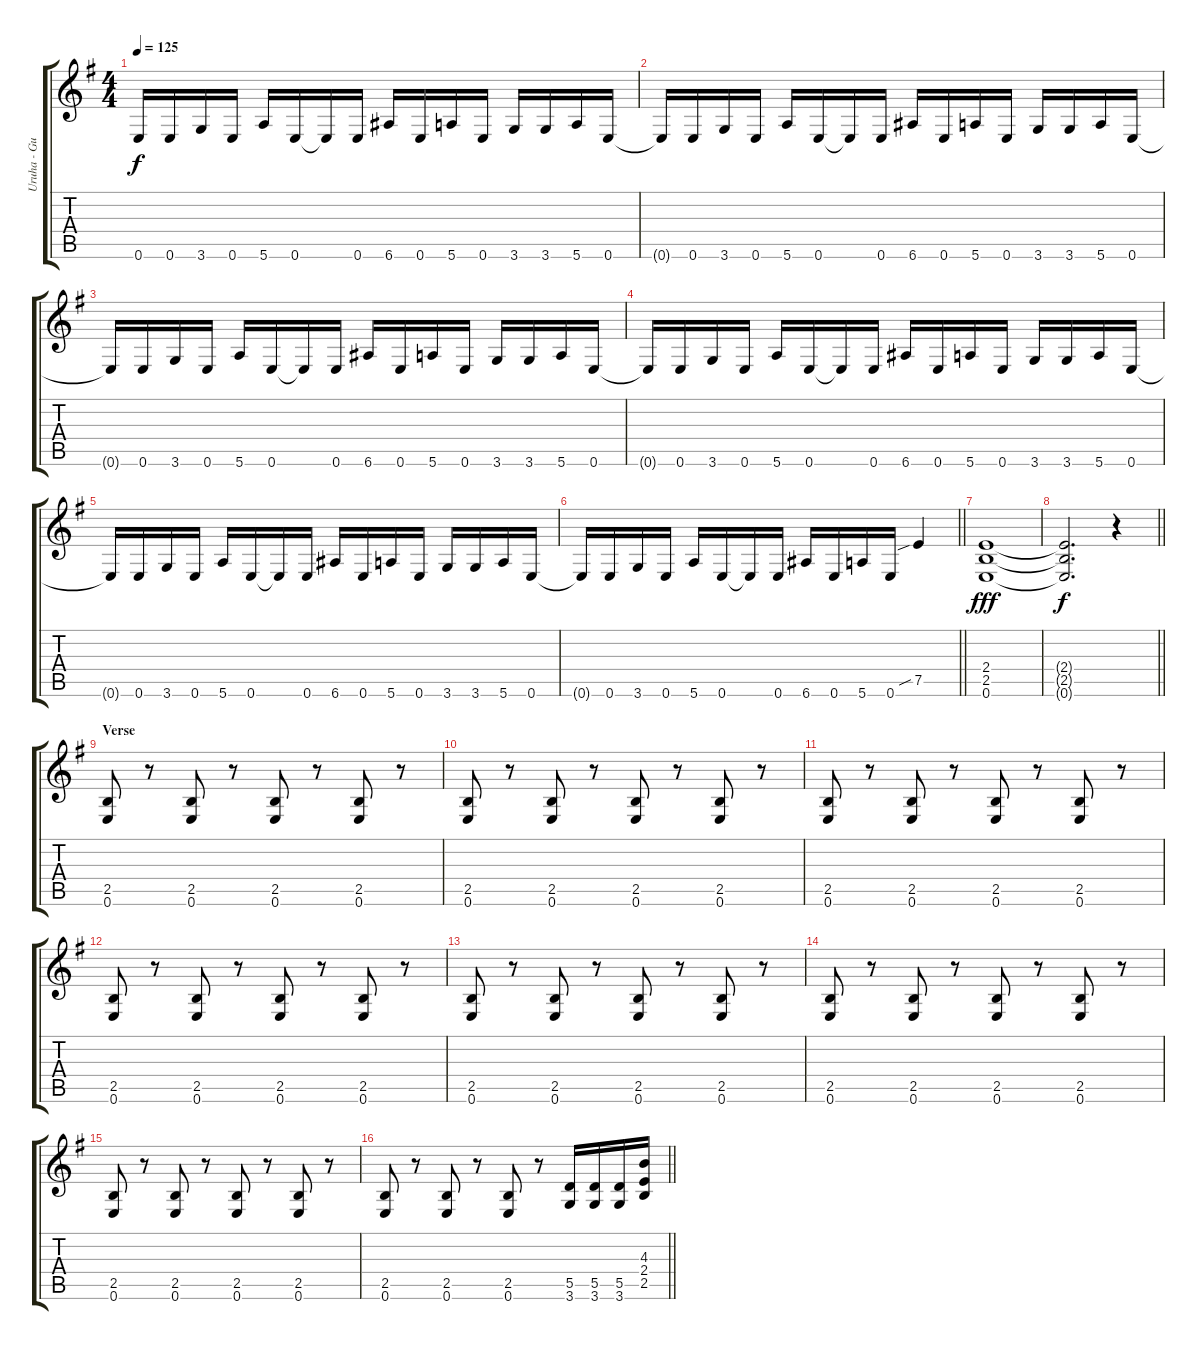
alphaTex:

\track ("Uruha - Guitar 1" "Uruha - Gu") {instrument distortionguitar}
\staff {score tabs}
\tuning (E4 B3 G3 D3 A2 E2) {hide}
\ts (4 4)
\tempo 125
\clef g2
\ks eminor
0.6{t}.16{dy f} 0.6.16 3.6.16 0.6.16 5.6.16 0.6.16 0.6{t}.16 0.6.16 6.6.16 0.6.16 5.6.16 0.6.16 3.6.16 3.6.16 5.6.16 0.6.16 |
0.6{t}.16 0.6.16 3.6.16 0.6.16 5.6.16 0.6.16 0.6{t}.16 0.6.16 6.6.16 0.6.16 5.6.16 0.6.16 3.6.16 3.6.16 5.6.16 0.6.16 |
0.6{t}.16 0.6.16 3.6.16 0.6.16 5.6.16 0.6.16 0.6{t}.16 0.6.16 6.6.16 0.6.16 5.6.16 0.6.16 3.6.16 3.6.16 5.6.16 0.6.16 |
0.6{t}.16 0.6.16 3.6.16 0.6.16 5.6.16 0.6.16 0.6{t}.16 0.6.16 6.6.16 0.6.16 5.6.16 0.6.16 3.6.16 3.6.16 5.6.16 0.6.16 |
0.6{t}.16 0.6.16 3.6.16 0.6.16 5.6.16 0.6.16 0.6{t}.16 0.6.16 6.6.16 0.6.16 5.6.16 0.6.16 3.6.16 3.6.16 5.6.16 0.6.16 |
\barLineRight lightlight
0.6{t}.16 0.6.16 3.6.16 0.6.16 5.6.16 0.6.16 0.6{t}.16 0.6.16 6.6.16 0.6.16 5.6.16 0.6.16 7.5{sib}.4 |
(2.4 2.5 0.6).1{dy fff} |
\barLineRight lightlight
(2.4{t} 2.5{t} 0.6{t}).2{d dy f} r.4 |
\section ("" "Verse")
(2.5 0.6).8 r.8 (2.5 0.6).8 r.8 (2.5 0.6).8 r.8 (2.5 0.6).8 r.8 |
(2.5 0.6).8 r.8 (2.5 0.6).8 r.8 (2.5 0.6).8 r.8 (2.5 0.6).8 r.8 |
(2.5 0.6).8 r.8 (2.5 0.6).8 r.8 (2.5 0.6).8 r.8 (2.5 0.6).8 r.8 |
(2.5 0.6).8 r.8 (2.5 0.6).8 r.8 (2.5 0.6).8 r.8 (2.5 0.6).8 r.8 |
(2.5 0.6).8 r.8 (2.5 0.6).8 r.8 (2.5 0.6).8 r.8 (2.5 0.6).8 r.8 |
(2.5 0.6).8 r.8 (2.5 0.6).8 r.8 (2.5 0.6).8 r.8 (2.5 0.6).8 r.8 |
(2.5 0.6).8 r.8 (2.5 0.6).8 r.8 (2.5 0.6).8 r.8 (2.5 0.6).8 r.8 |
\barLineRight lightlight
(2.5 0.6).8 r.8 (2.5 0.6).8 r.8 (2.5 0.6).8 r.8 (5.5 3.6).16 (5.5 3.6).16 (5.5 3.6).16 (4.3 2.4 2.5).16
